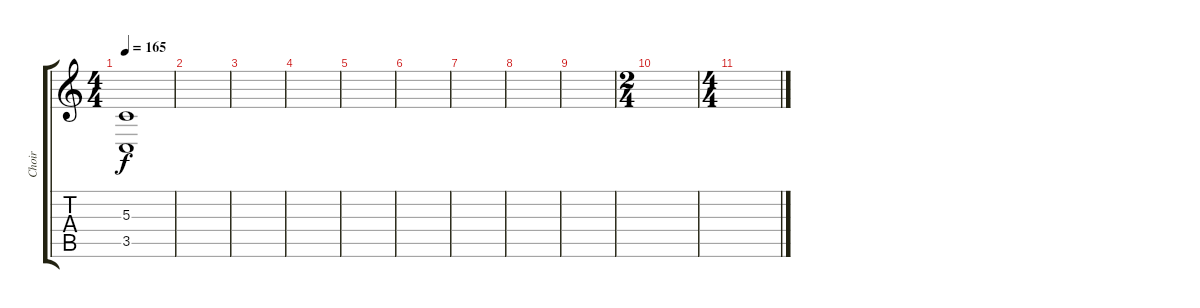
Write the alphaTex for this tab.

\track ("Choir" "Choir") {instrument choiraahs}
\staff {score tabs}
\tuning (E4 B3 G3 D3 A2 E2) {hide}
\ts (4 4)
\tempo 165
\clef g2
\ks c
(5.3 3.5).1{dy f} |
|
|
|
|
|
|
|
|
\ts (2 4)
|
\ts (4 4)
